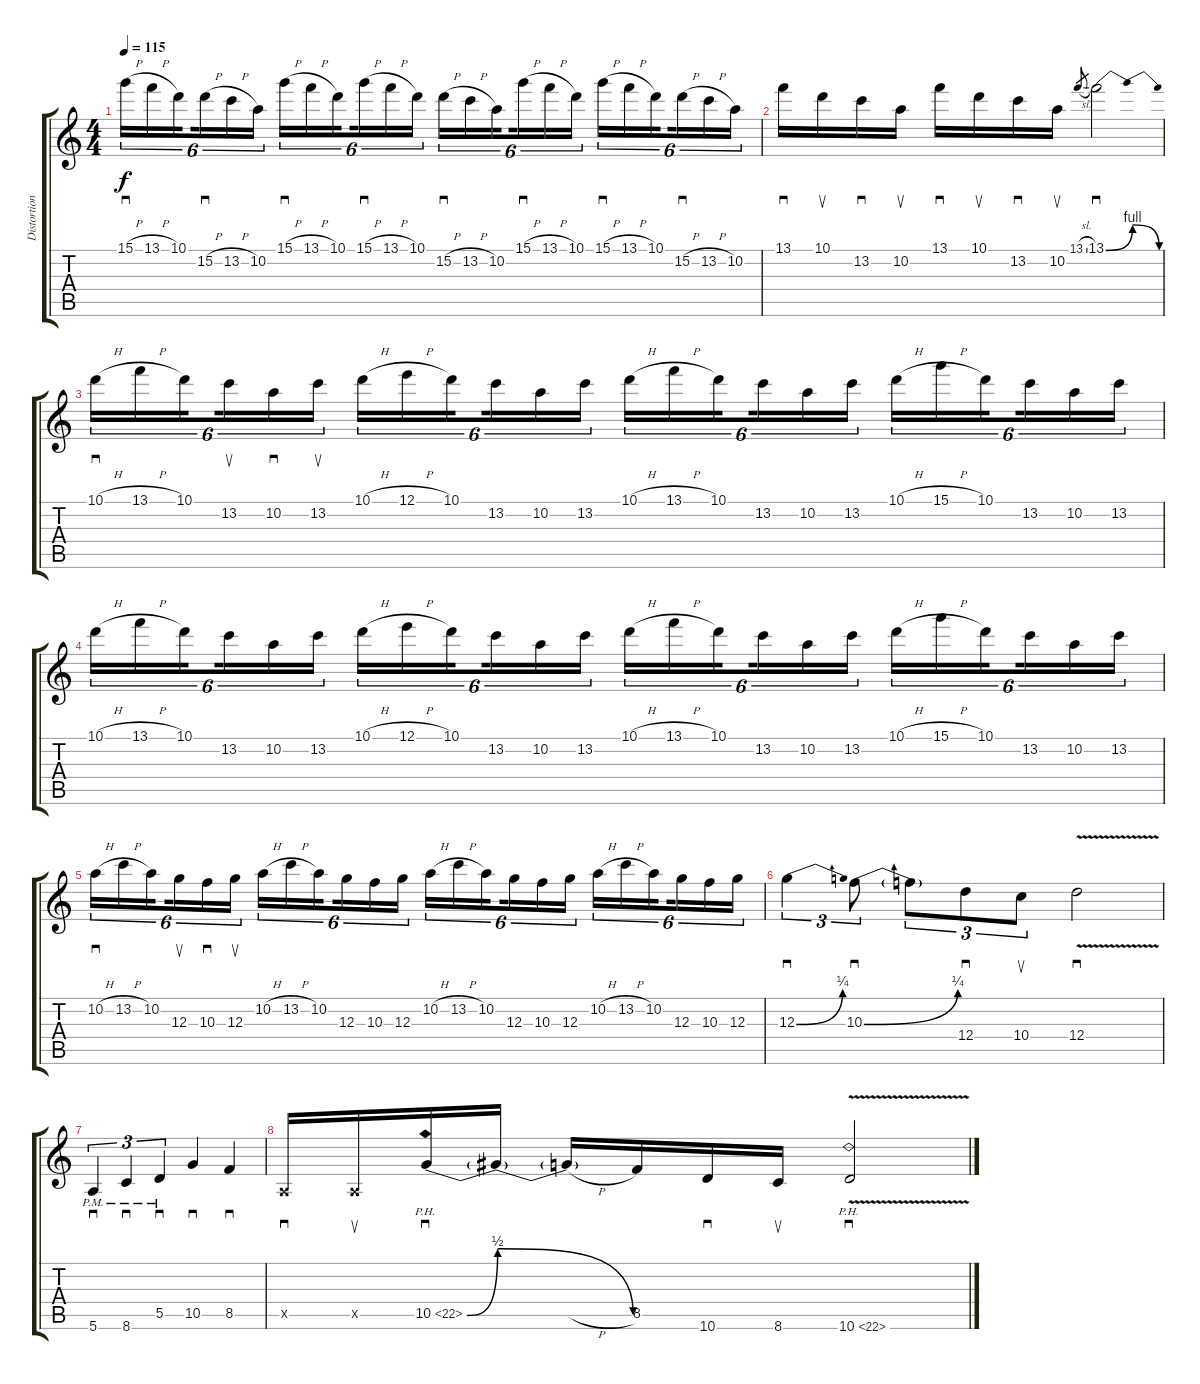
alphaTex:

\track ("Distortion Guitar" "Distortion") {instrument overdrivenguitar}
\staff {score tabs}
\tuning (E4 B3 G3 D3 A2 E2) {hide}
\ts (4 4)
\tempo 115
\clef g2
\ks c
15.1{h}.16{sd tu (6 4) dy f} 13.1{h}.16{tu (6 4)} 10.1.16{tu (6 4) beam splitsecondary} 15.2{h}.16{sd tu (6 4)} 13.2{h}.16{tu (6 4)} 10.2.16{tu (6 4)} 15.1{h}.16{sd tu (6 4)} 13.1{h}.16{tu (6 4)} 10.1.16{tu (6 4) beam splitsecondary} 15.1{h}.16{sd tu (6 4)} 13.1{h}.16{tu (6 4)} 10.1.16{tu (6 4)} 15.2{h}.16{sd tu (6 4)} 13.2{h}.16{tu (6 4)} 10.2.16{tu (6 4) beam splitsecondary} 15.1{h}.16{sd tu (6 4)} 13.1{h}.16{tu (6 4)} 10.1.16{tu (6 4)} 15.1{h}.16{sd tu (6 4)} 13.1{h}.16{tu (6 4)} 10.1.16{tu (6 4) beam splitsecondary} 15.2{h}.16{sd tu (6 4)} 13.2{h}.16{tu (6 4)} 10.2.16{tu (6 4)} |
13.1.16{sd} 10.1.16{su} 13.2.16{sd} 10.2.16{su} 13.1.16{sd} 10.1.16{su} 13.2.16{sd} 10.2.16{su} 13.1{sl}.8{gr} 13.1{be (bendrelease 0 0 15 4 45 4 60 0)}.2{sd} |
10.1{h}.16{sd tu (6 4)} 13.1{h}.16{tu (6 4)} 10.1.16{tu (6 4) beam splitsecondary} 13.2.16{su tu (6 4)} 10.2.16{sd tu (6 4)} 13.2.16{su tu (6 4)} 10.1{h}.16{tu (6 4)} 12.1{h}.16{tu (6 4)} 10.1.16{tu (6 4) beam splitsecondary} 13.2.16{tu (6 4)} 10.2.16{tu (6 4)} 13.2.16{tu (6 4)} 10.1{h}.16{tu (6 4)} 13.1{h}.16{tu (6 4)} 10.1.16{tu (6 4) beam splitsecondary} 13.2.16{tu (6 4)} 10.2.16{tu (6 4)} 13.2.16{tu (6 4)} 10.1{h}.16{tu (6 4)} 15.1{h}.16{tu (6 4)} 10.1.16{tu (6 4) beam splitsecondary} 13.2.16{tu (6 4)} 10.2.16{tu (6 4)} 13.2.16{tu (6 4)} |
10.1{h}.16{tu (6 4)} 13.1{h}.16{tu (6 4)} 10.1.16{tu (6 4) beam splitsecondary} 13.2.16{tu (6 4)} 10.2.16{tu (6 4)} 13.2.16{tu (6 4)} 10.1{h}.16{tu (6 4)} 12.1{h}.16{tu (6 4)} 10.1.16{tu (6 4) beam splitsecondary} 13.2.16{tu (6 4)} 10.2.16{tu (6 4)} 13.2.16{tu (6 4)} 10.1{h}.16{tu (6 4)} 13.1{h}.16{tu (6 4)} 10.1.16{tu (6 4) beam splitsecondary} 13.2.16{tu (6 4)} 10.2.16{tu (6 4)} 13.2.16{tu (6 4)} 10.1{h}.16{tu (6 4)} 15.1{h}.16{tu (6 4)} 10.1.16{tu (6 4) beam splitsecondary} 13.2.16{tu (6 4)} 10.2.16{tu (6 4)} 13.2.16{tu (6 4)} |
10.2{h}.16{sd tu (6 4)} 13.2{h}.16{tu (6 4)} 10.2.16{tu (6 4) beam splitsecondary} 12.3.16{su tu (6 4)} 10.3.16{sd tu (6 4)} 12.3.16{su tu (6 4)} 10.2{h}.16{tu (6 4)} 13.2{h}.16{tu (6 4)} 10.2.16{tu (6 4) beam splitsecondary} 12.3.16{tu (6 4)} 10.3.16{tu (6 4)} 12.3.16{tu (6 4)} 10.2{h}.16{tu (6 4)} 13.2{h}.16{tu (6 4)} 10.2.16{tu (6 4) beam splitsecondary} 12.3.16{tu (6 4)} 10.3.16{tu (6 4)} 12.3.16{tu (6 4)} 10.2{h}.16{tu (6 4)} 13.2{h}.16{tu (6 4)} 10.2.16{tu (6 4) beam splitsecondary} 12.3.16{tu (6 4)} 10.3.16{tu (6 4)} 12.3.16{tu (6 4)} |
12.3{be (bend 0 0 60 1)}.4{sd tu (3 2)} 10.3{be (bend 0 0 60 1)}.8{sd tu (3 2)} 10.3{t}.8{tu (3 2)} 12.4.8{sd tu (3 2)} 10.4.8{su tu (3 2)} 12.4{v}.2{sd} |
5.6{pm}.4{sd tu (3 2)} 8.6{pm}.4{sd tu (3 2)} 5.5{pm}.4{sd tu (3 2)} 10.5.4{sd} 8.5.4{sd} |
0.5{x}.16{sd} 0.5{x}.16{su} 10.5{be (bend 0 0 60 2) ph 12}.16{sd} 10.5{be (release 0 2 60 0) t}.16 10.5{h t}.16 8.5.16 10.6.16{sd} 8.6.16{su} 10.6{ph 12 v}.2{sd}
